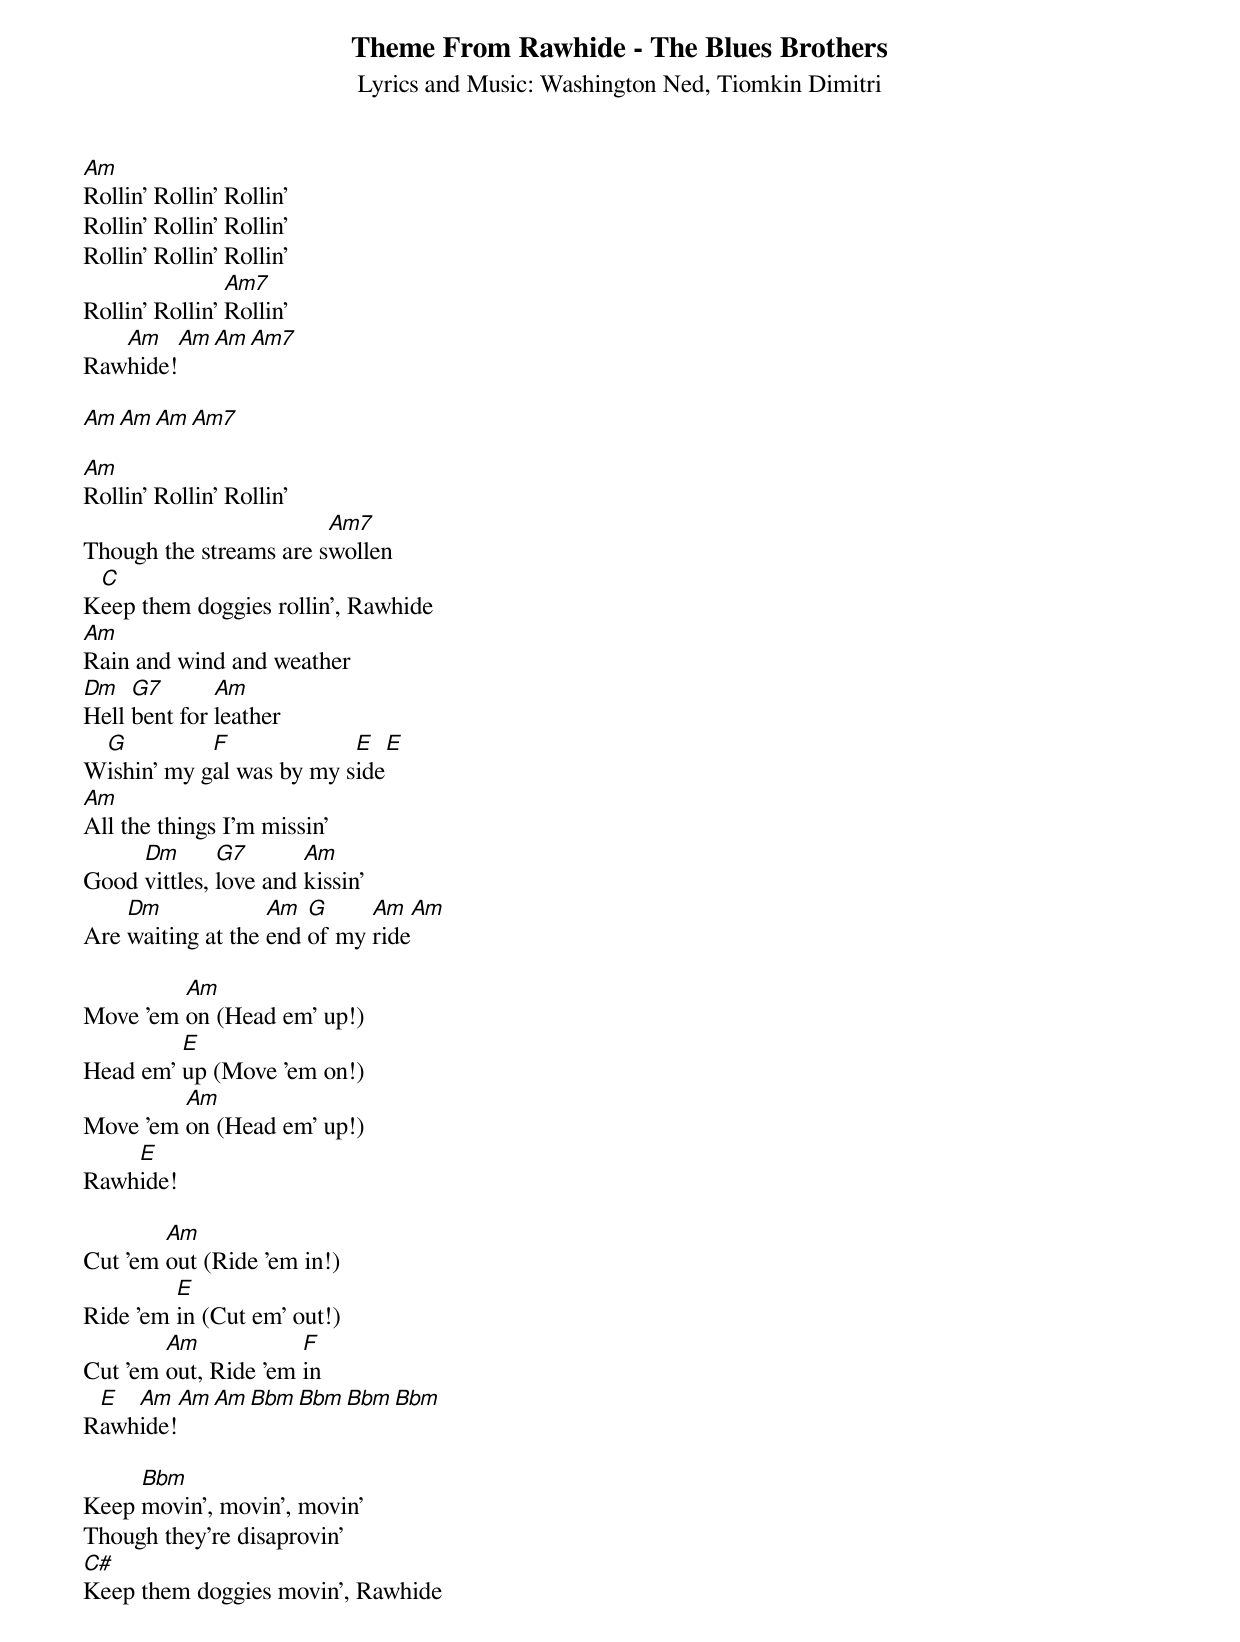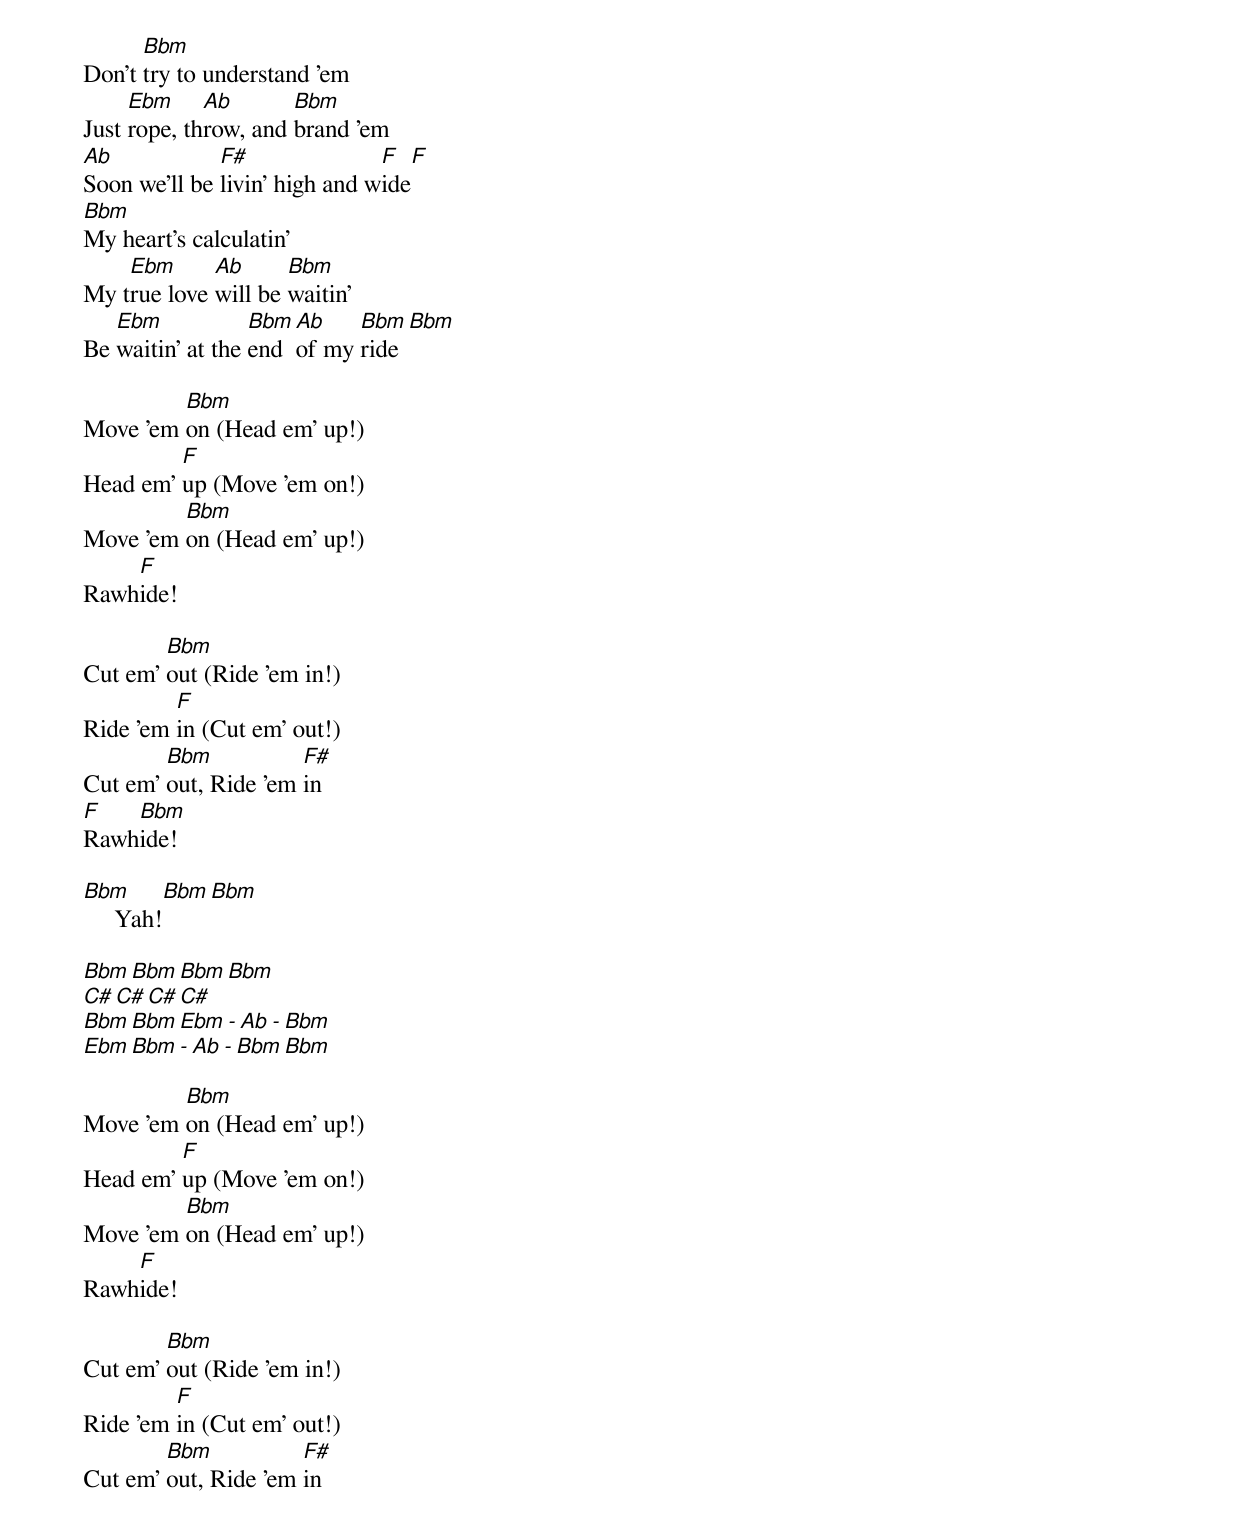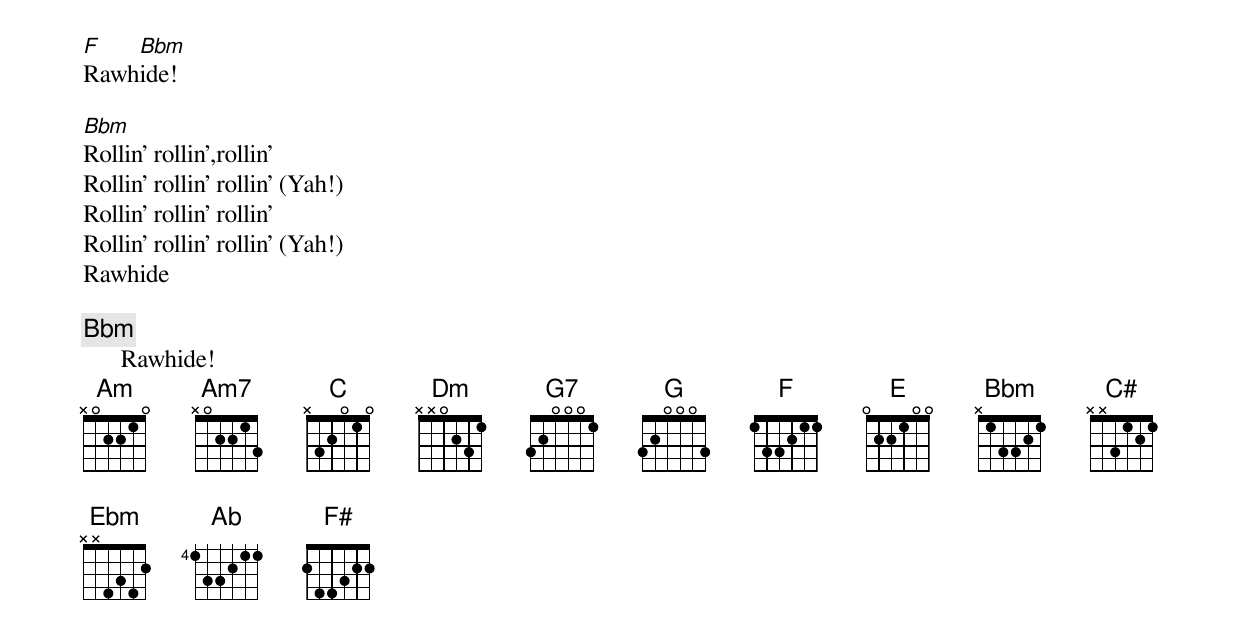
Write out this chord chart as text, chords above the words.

Theme From Rawhide - The Blues Brothers
Lyrics and Music: Washington Ned, Tiomkin Dimitri

Am
Rollin' Rollin' Rollin'
Rollin' Rollin' Rollin'
Rollin' Rollin' Rollin'
                Am7
Rollin' Rollin' Rollin'
   Am     Am   Am   Am7
Rawhide!

Am   Am   Am   Am7

Am
Rollin' Rollin' Rollin'
                        Am7
Though the streams are swollen
 C
Keep them doggies rollin', Rawhide
Am
Rain and wind and weather
Dm   G7       Am
Hell bent for leather
 G          F             E    E
Wishin' my gal was by my side
Am
All the things I'm missin'
     Dm       G7       Am
Good vittles, love and kissin'
    Dm             Am  G     Am    Am
Are waiting at the end of my ride

         Am
Move 'em on (Head em' up!)
         E
Head em' up (Move 'em on!)
         Am
Move 'em on (Head em' up!)
    E
Rawhide!

        Am
Cut 'em out (Ride 'em in!)
         E
Ride 'em in (Cut em' out!)
        Am            F
Cut 'em out, Ride 'em in
 E  Am   Am   Am   Bbm   Bbm   Bbm   Bbm
Rawhide!

     Bbm
Keep movin', movin', movin'
Though they're disaprovin'
C#
Keep them doggies movin', Rawhide
      Bbm
Don't try to understand 'em
     Ebm     Ab       Bbm
Just rope, throw, and brand 'em
Ab            F#               F    F
Soon we'll be livin' high and wide
Bbm
My heart's calculatin'
    Ebm      Ab      Bbm
My true love will be waitin'
   Ebm            Bbm  Ab    Bbm    Bbm
Be waitin' at the end  of my ride

         Bbm
Move 'em on (Head em' up!)
         F
Head em' up (Move 'em on!)
         Bbm
Move 'em on (Head em' up!)
    F
Rawhide!

        Bbm
Cut em' out (Ride 'em in!)
         F
Ride 'em in (Cut em' out!)
        Bbm           F#
Cut em' out, Ride 'em in
F   Bbm
Rawhide!

Bbm        Bbm   Bbm
     Yah!

{Guitar Solo}
Bbm   Bbm   Bbm   Bbm
C#    C#    C#    C#
Bbm   Bbm   Ebm - Ab - Bbm
Ebm   Bbm - Ab - Bbm   Bbm

         Bbm
Move 'em on (Head em' up!)
         F
Head em' up (Move 'em on!)
         Bbm
Move 'em on (Head em' up!)
    F
Rawhide!

        Bbm
Cut em' out (Ride 'em in!)
         F
Ride 'em in (Cut em' out!)
        Bbm           F#
Cut em' out, Ride 'em in
F   Bbm
Rawhide!

Bbm
Rollin' rollin',rollin'
Rollin' rollin' rollin' (Yah!)
Rollin' rollin' rollin'
Rollin' rollin' rollin' (Yah!)
Rawhide

[Bbm]
      Rawhide!
